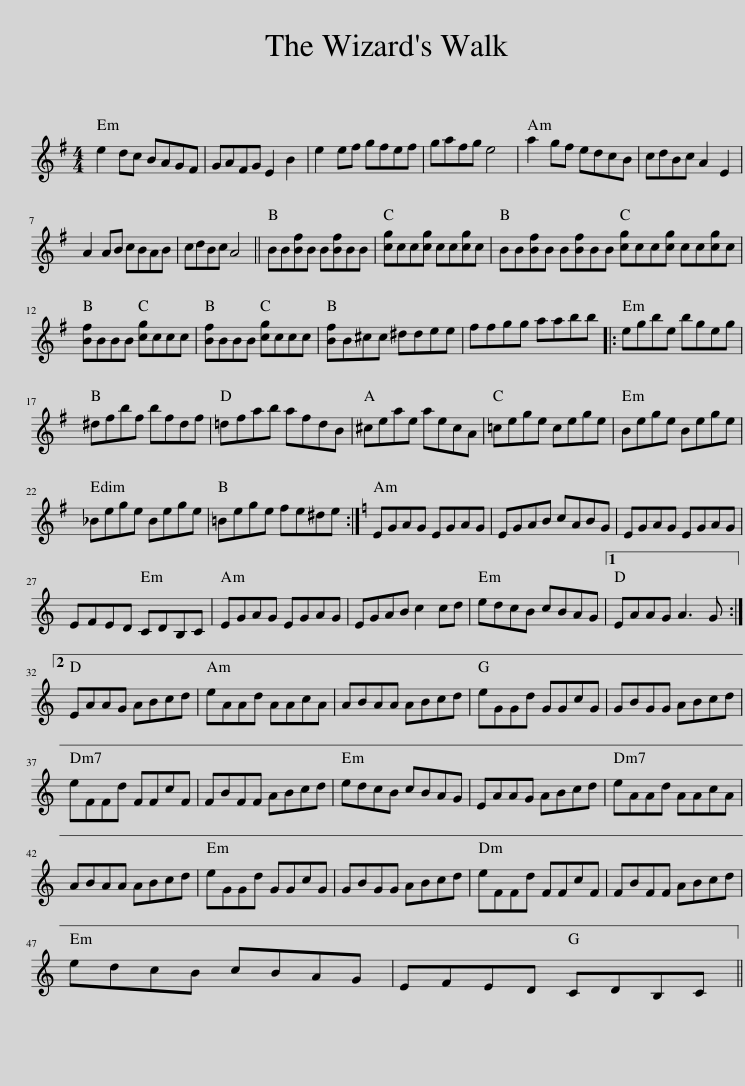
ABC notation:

X:1
L:1/8
M:4/4
I:linebreak $
K:Emin
V:1 treble
V:1
 e2 dc BAGF | GAFG E2 B2 | e2 ef gfef | gafg e4 | a2 gf edcB | %5
 cdBc A2 E2 |$ A2 AB cBAB | cdBc A4 || BB[Bf]B B[Bf]BB | [cg]cc[cg] cc[cg]c | %10
 BB[Bf]B B[Bf]BB [cg]cc[cg] cc[cg]c |$ [Bf]BBB [cg]ccc | [Bf]BBB [cg]ccc | [Bf]B^cc ^ddee | ffgg aabb |: %15
 egbe bgeg |$ ^dfbf bfdf | =dfab afdB | ^ceae aecA | =cege cege | %20
 Bege Bege |$ _Bege Bege | =Bege fe^de :|[K:Amin] EGAG EGAG | EGAB cABG | %25
 EGAG EGAG |$ EFED CDB,C | EGAG EGAG | EGAB c2 cd | edcB cBAG |1 %30
 EAAG A3 G :|2$ EAAG ABcd | eAAd AAcA | ABAA ABcd | eGGd GGcG | %35
 GBGG ABcd |$ eFFd FFcF | FBFF ABcd | edcB cBAG | EAAG ABcd | %40
 eAAd AAcA |$ ABAA ABcd | eGGd GGcG | GBGG ABcd | eFFd FFcF | %45
 FBFF ABcd |$ edcB cBAG | EFED CDB,C || %48
